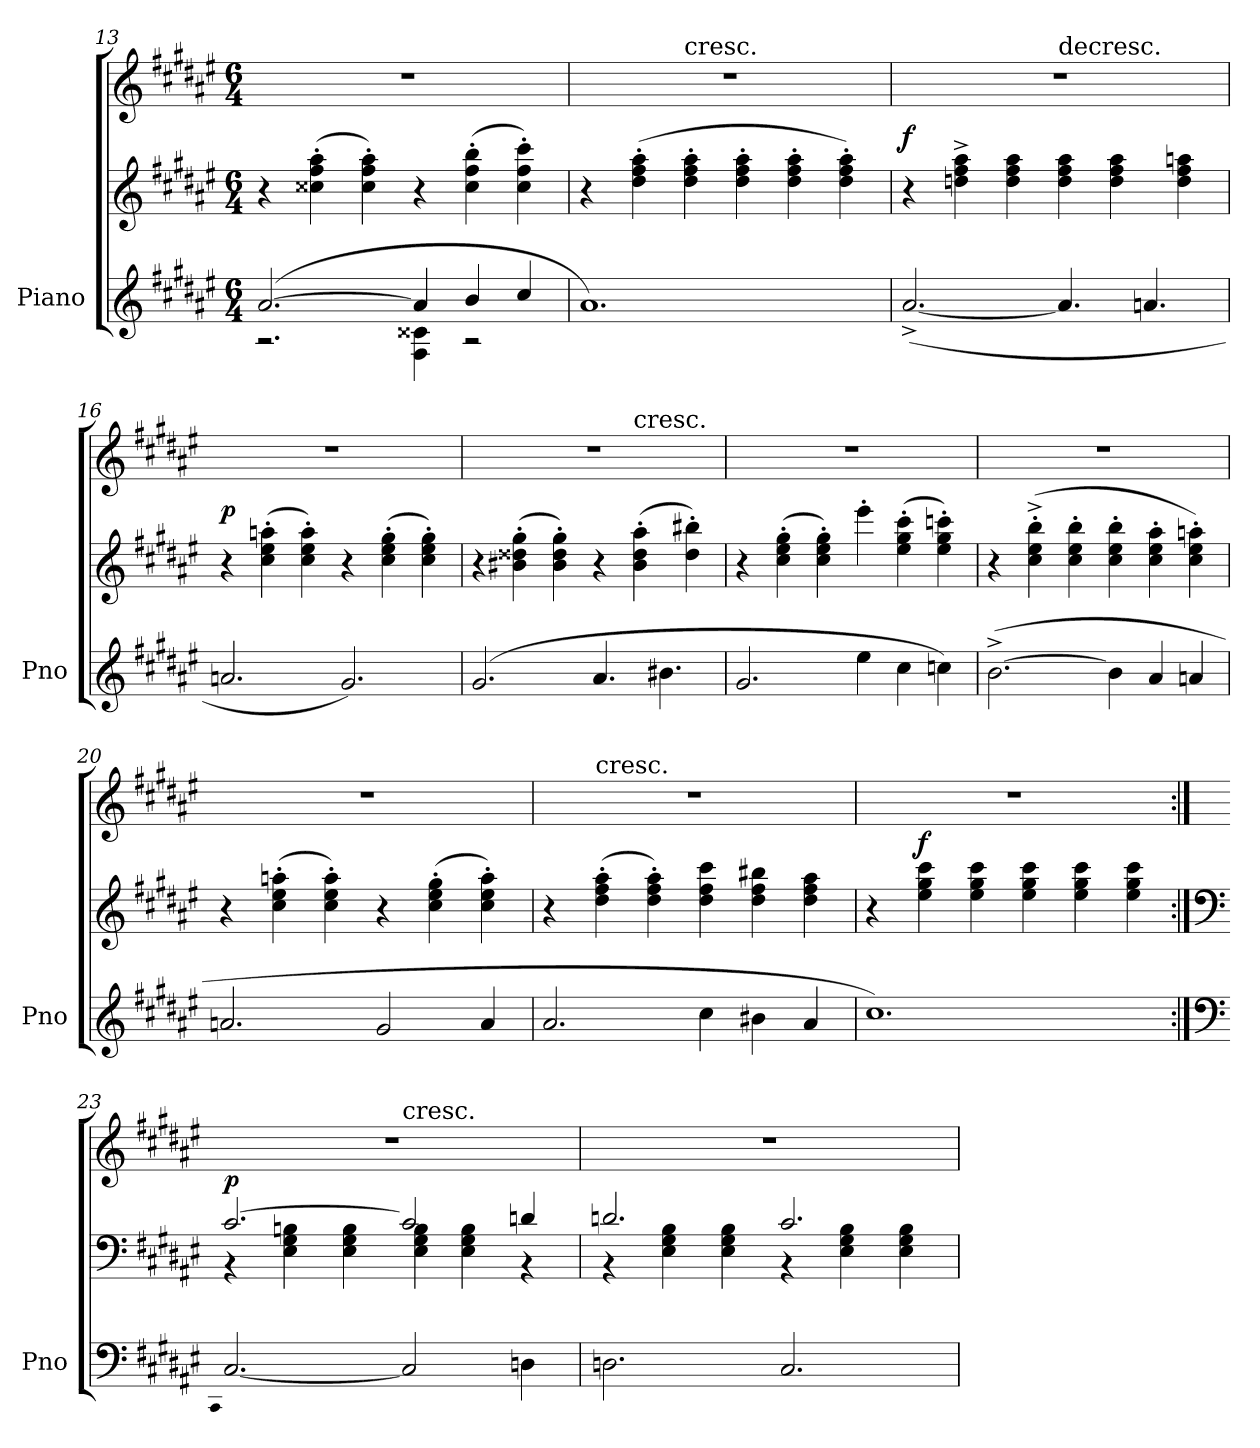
**kern	**kern	**kern	**dynam
*part1	*part1	*part1	*part1
*staff3	*staff2	*staff1	*staff1/2/3
*I"Piano	*	*	*
*I'Pno	*	*	*
*clefG2	*clefG2	*clefG2	*
*k[f#c#g#d#a#e#]	*k[f#c#g#d#a#e#]	*k[f#c#g#d#a#e#]	*
*F#:	*F#:	*F#:	*
*M6/4	*M6/4	*M6/4	*
=13	=13	=13	=13
*^	*	*	*
([2.a#/	2.r	4r	1.r	.
.	.	(4cc##X'\ 4ff#'\ 4aa#'\	.	.
.	.	4cc##'\ 4ff#'\ 4aa#'\)	.	.
4a#/]	4F#\ 4c##X\	4r	.	.
4b/	2r	(4cc##'\ 4ff#'\ 4bb'\	.	.
4cc#/	.	4cc##'\ 4ff#'\ 4ccc#'\)	.	.
*v	*v	*	*	*
=14	=14	=14	=14
*	*	*^	*
1.a#)	4r	1.r	2ryy	.
.	(4dd#'\ 4ff#'\ 4aa#'\	.	.	.
!	!	!	!LO:TX:t=cresc.	!
.	4dd#'\ 4ff#'\ 4aa#'\	.	1ryy	.
.	4dd#'\ 4ff#'\ 4aa#'\	.	.	.
.	4dd#'\ 4ff#'\ 4aa#'\	.	.	.
.	4dd#'\ 4ff#'\ 4aa#'\)	.	.	.
=15	=15	=15	=15	=15
([2.a#^/	4r	1.r	2.ryy	f
.	4ddn^\ 4ff#^\ 4aa#^\	.	.	.
.	4dd\ 4ff#\ 4aa#\	.	.	.
!	!	!	!LO:TX:t=decresc.	!
4.a#/]	4dd\ 4ff#\ 4aa#\	.	2.ryy	.
.	4dd\ 4ff#\ 4aa#\	.	.	.
4.an/	.	.	.	.
.	4dd\ 4ff#\ 4aan\	.	.	.
*	*	*v	*v	*
=16	=16	=16	=16
2.an/	4r	1.r	p
.	(4cc#'\ 4ee#'\ 4aan'\	.	.
.	4cc#'\ 4ee#'\ 4aa'\)	.	.
2.g#/)	4r	.	.
.	(4cc#'\ 4ee#'\ 4gg#'\	.	.
.	4cc#'\ 4ee#'\ 4gg#'\)	.	.
=17	=17	=17	=17
*	*	*^	*
(2.g#/	4r	1.r	1ryy	.
.	(4b#X'\ 4dd##X'\ 4gg#'\	.	.	.
.	4b#'\ 4dd##'\ 4gg#'\)	.	.	.
4.a#/	4r	.	.	.
!	!	!	!LO:TX:t=cresc.	!
.	(4b#'\ 4dd##'\ 4aa#'\	.	2ryy	.
4.b#X\	.	.	.	.
.	4dd##'\ 4bb#X'\)	.	.	.
*	*	*v	*v	*
=18	=18	=18	=18
2.g#/	4r	1.r	.
.	(4cc#'\ 4ee#'\ 4gg#'\	.	.
.	4cc#'\ 4ee#'\ 4gg#'\)	.	.
4ee#\	4eee#'\	.	.
4cc#\	(4ee#'\ 4gg#'\ 4ccc#'\	.	.
4ccn\)	4ee#'\ 4gg#'\ 4cccn'\)	.	.
=19	=19	=19	=19
([2.b^\	4r	1.r	.
.	(4cc#'^\ 4ee#'^\ 4bb'^\	.	.
.	4cc#'\ 4ee#'\ 4bb'\	.	.
4b\]	4cc#'\ 4ee#'\ 4bb'\	.	.
4a#/	4cc#'\ 4ee#'\ 4aa#'\	.	.
4an/	4cc#'\ 4ee#'\ 4aan'\)	.	.
=20	=20	=20	=20
2.an/	4r	1.r	.
.	(4cc#'\ 4ee#'\ 4aan'\	.	.
.	4cc#'\ 4ee#'\ 4aa'\)	.	.
2g#/	4r	.	.
.	(4cc#'\ 4ee#'\ 4gg#'\	.	.
4a/	4cc#'\ 4ee#'\ 4aa'\)	.	.
=21	=21	=21	=21
*	*	*^	*
2.a#/	4r	1.r	4ryy	.
!	!	!	!LO:TX:t=cresc.	!
.	(4dd#'\ 4ff#'\ 4aa#'\	.	1ryy	.
.	4dd#'\ 4ff#'\ 4aa#'\)	.	.	.
4cc#\	4dd#\ 4ff#\ 4ccc#\	.	.	.
4b#X\	4dd#\ 4ff#\ 4bb#X\	.	.	.
4a#/	4dd#\ 4ff#\ 4aa#\	.	4ryy	.
=22	=22	=22	=22	=22
1.cc#)	4r	1.r	4ryy	.
.	4ee#\ 4gg#\ 4ccc#\	.	1ryy	f
.	4ee#\ 4gg#\ 4ccc#\	.	.	.
.	4ee#\ 4gg#\ 4ccc#\	.	.	.
.	4ee#\ 4gg#\ 4ccc#\	.	.	.
.	4ee#\ 4gg#\ 4ccc#\	.	4ryy	.
=23:|!	=23:|!	=23:|!	=23:|!	=23:|!
*clefF4	*clefF4	*	*	*
qCC#	.	.	.	.
*	*^	*	*	*
[2.C#/	[2.c#/	4r	1.r	2.ryy	p
.	.	4E#\ 4G#\ 4Bn\	.	.	.
.	.	4E#\ 4G#\ 4B\	.	.	.
!	!	!	!	!LO:TX:t=cresc.	!
2C#/]	2c#/]	4E#\ 4G#\ 4B\	.	2.ryy	.
.	.	4E#\ 4G#\ 4B\	.	.	.
4Dn\	4dn/	4r	.	.	.
=24	=24	=24	=24	=24	=24
!	!	!	!LO:TX:t=decresc.	!	!
*	*	*	*v	*v	*
2.Dn\	2.dn/	4r	1.r	.
.	.	4E#\ 4G#\ 4B\	.	.
.	.	4E#\ 4G#\ 4B\	.	.
2.C#/	2.c#/	4r	.	.
.	.	4E#\ 4G#\ 4B\	.	.
.	.	4E#\ 4G#\ 4B\	.	.
*	*v	*v	*	*
=	=	=	=
*-	*-	*-	*-
